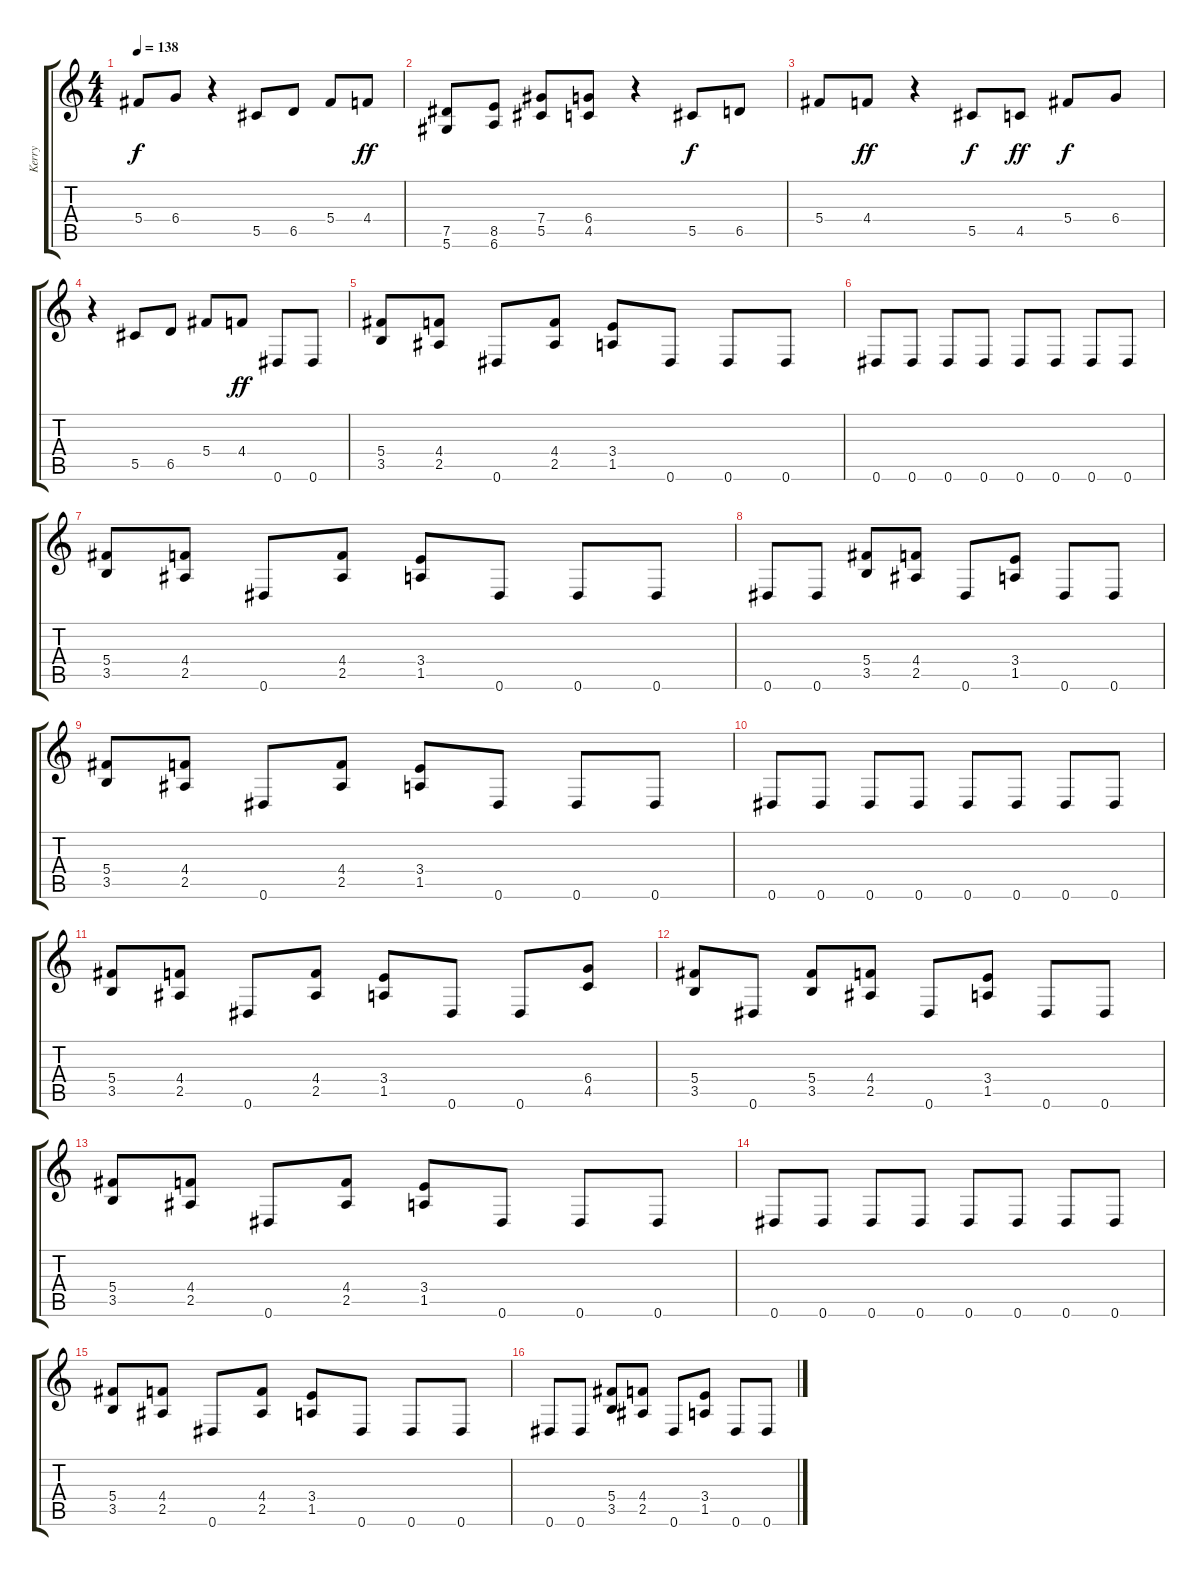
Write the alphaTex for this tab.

\track ("Kerry" "Kerry") {instrument overdrivenguitar}
\staff {score tabs}
\tuning (Eb4 Bb3 Gb3 Db3 Ab2 Eb2) {hide}
\ts (4 4)
\tempo 138
\clef g2
\ks c
5.4.8{dy f} 6.4.8 r.4 5.5.8 6.5.8 5.4.8 4.4.8{dy ff} |
(7.5 5.6).8 (8.5 6.6).8 (7.4 5.5).8 (6.4 4.5).8 r.4 5.5.8{dy f} 6.5.8 |
5.4.8 4.4.8{dy ff} r.4 5.5.8{dy f} 4.5.8{dy ff} 5.4.8{dy f} 6.4.8 |
r.4 5.5.8 6.5.8 5.4.8 4.4.8{dy ff} 0.6.8 0.6.8 |
(5.4 3.5).8 (4.4 2.5).8 0.6.8 (4.4 2.5).8 (3.4 1.5).8 0.6.8 0.6.8 0.6.8 |
0.6.8 0.6.8 0.6.8 0.6.8 0.6.8 0.6.8 0.6.8 0.6.8 |
(5.4 3.5).8 (4.4 2.5).8 0.6.8 (4.4 2.5).8 (3.4 1.5).8 0.6.8 0.6.8 0.6.8 |
0.6.8 0.6.8 (5.4 3.5).8 (4.4 2.5).8 0.6.8 (3.4 1.5).8 0.6.8 0.6.8 |
(5.4 3.5).8 (4.4 2.5).8 0.6.8 (4.4 2.5).8 (3.4 1.5).8 0.6.8 0.6.8 0.6.8 |
0.6.8 0.6.8 0.6.8 0.6.8 0.6.8 0.6.8 0.6.8 0.6.8 |
(5.4 3.5).8 (4.4 2.5).8 0.6.8 (4.4 2.5).8 (3.4 1.5).8 0.6.8 0.6.8 (6.4 4.5).8 |
(5.4 3.5).8 0.6.8 (5.4 3.5).8 (4.4 2.5).8 0.6.8 (3.4 1.5).8 0.6.8 0.6.8 |
(5.4 3.5).8 (4.4 2.5).8 0.6.8 (4.4 2.5).8 (3.4 1.5).8 0.6.8 0.6.8 0.6.8 |
0.6.8 0.6.8 0.6.8 0.6.8 0.6.8 0.6.8 0.6.8 0.6.8 |
(5.4 3.5).8 (4.4 2.5).8 0.6.8 (4.4 2.5).8 (3.4 1.5).8 0.6.8 0.6.8 0.6.8 |
0.6.8 0.6.8 (5.4 3.5).8 (4.4 2.5).8 0.6.8 (3.4 1.5).8 0.6.8 0.6.8
